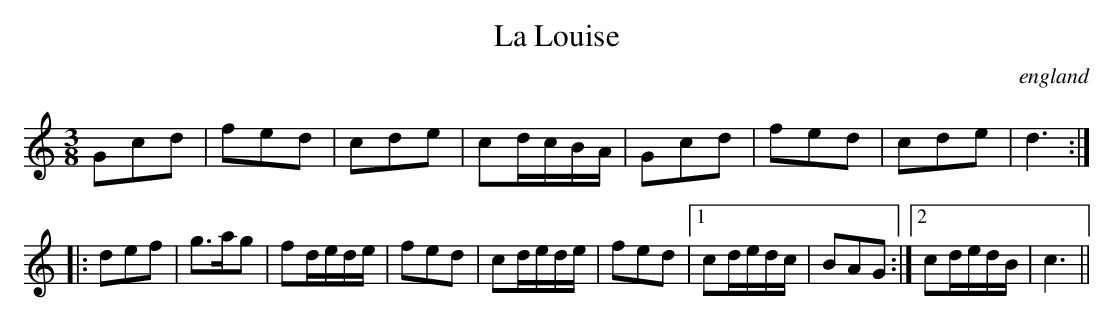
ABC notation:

X:1
T:La Louise
O:england
M:3/8
L:1/16
K:C
G2c2d2|f2e2d2|c2d2e2|c2dcBA|\
G2c2d2|f2e2d2|c2d2e2|d6:|
|:d2e2f2|g3ag2|f2dede|f2e2d2|\
c2dede|f2e2d2|1 c2dedc|B2A2G2:|2 c2dedB|c6||
